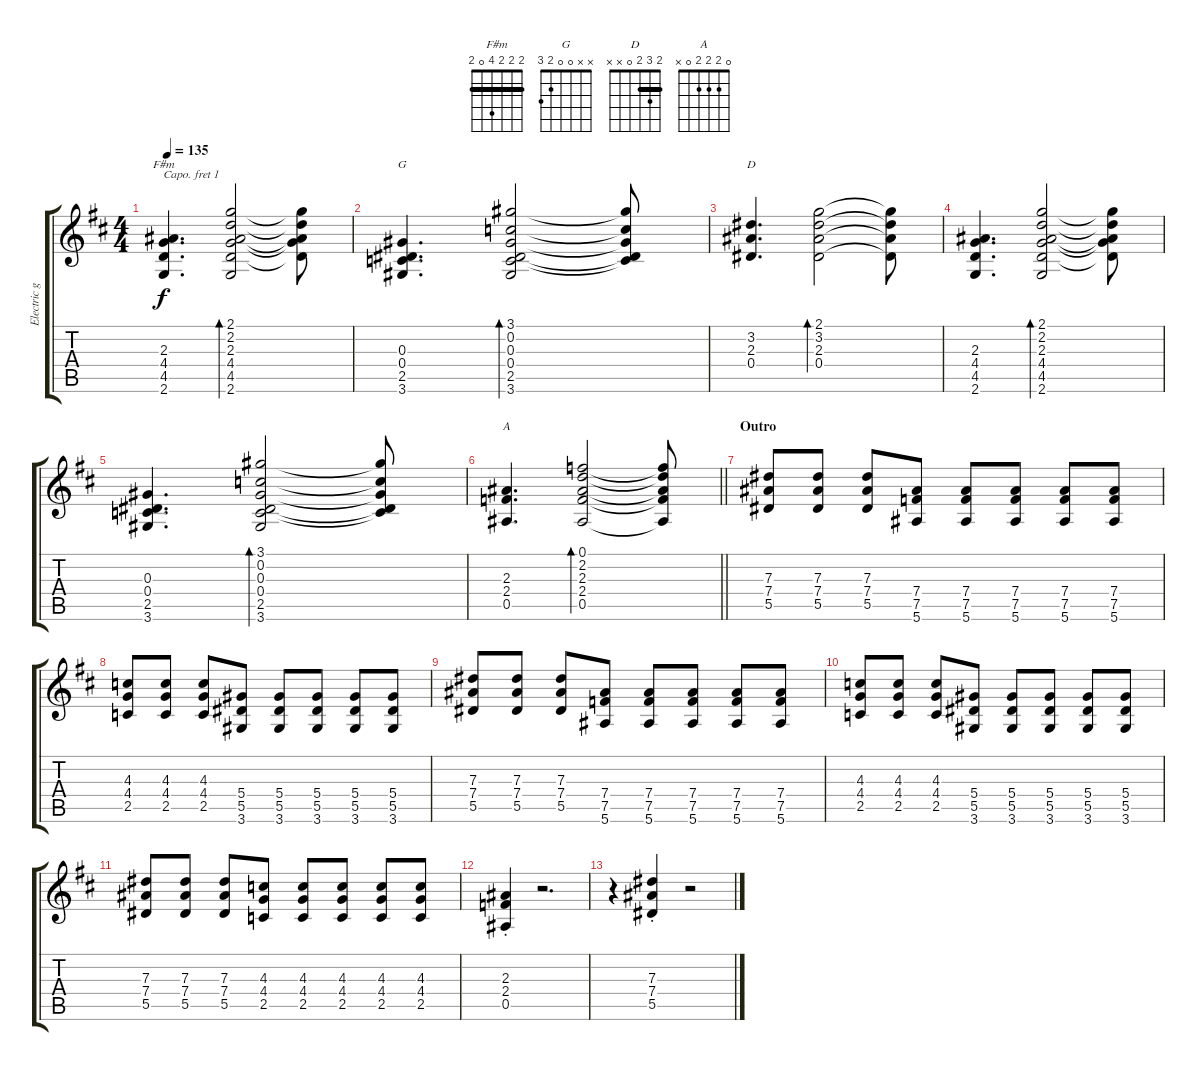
\track ("Electric guitar 1" "Electric g") {instrument overdrivenguitar}
\staff {score tabs}
\capo 1
\tuning (E4 B3 G3 D3 A2 E2) {hide}
\chord ("F#m" 2 2 2 4 0 2) {barre 2}
\chord ("G" x x 0 0 2 3)
\chord ("D" 2 3 2 0 x x) {barre 2}
\chord ("A" 0 2 2 2 0 x)
\ts (4 4)
\tempo 135
\clef g2
\ks d
(2.3 4.4 4.5 2.6).4{d ch "F#m" dy f} (2.1 2.2 2.3 4.4 4.5 2.6).2{bd 60} (2.1{t} 2.2{t} 2.3{t} 4.4{t} 4.5{t}).8 |
(0.3 0.4 2.5 3.6).4{d ch "G"} (3.1 0.2 0.3 0.4 2.5 3.6).2{bd 60} (3.1{t} 0.2{t} 0.3{t} 0.4{t} 2.5{t}).8 |
(3.2 2.3 0.4).4{d ch "D"} (2.1 3.2 2.3 0.4).2{bd 60} (2.1{t} 3.2{t} 2.3{t} 0.4{t}).8 |
(2.3 4.4 4.5 2.6).4{d} (2.1 2.2 2.3 4.4 4.5 2.6).2{bd 60} (2.1{t} 2.2{t} 2.3{t} 4.4{t} 4.5{t}).8 |
(0.3 0.4 2.5 3.6).4{d} (3.1 0.2 0.3 0.4 2.5 3.6).2{bd 60} (3.1{t} 0.2{t} 0.3{t} 0.4{t} 2.5{t}).8 |
\barLineRight lightlight
(2.3 2.4 0.5).4{d ch "A"} (0.1 2.2 2.3 2.4 0.5).2{bd 60} (0.1{t} 2.2{t} 2.3{t} 2.4{t} 0.5{t}).8 |
\section ("" "Outro")
(7.3 7.4 5.5).8 (7.3 7.4 5.5).8 (7.3 7.4 5.5).8 (7.4 7.5 5.6).8 (7.4 7.5 5.6).8 (7.4 7.5 5.6).8 (7.4 7.5 5.6).8 (7.4 7.5 5.6).8 |
(4.3 4.4 2.5).8 (4.3 4.4 2.5).8 (4.3 4.4 2.5).8 (5.4 5.5 3.6).8 (5.4 5.5 3.6).8 (5.4 5.5 3.6).8 (5.4 5.5 3.6).8 (5.4 5.5 3.6).8 |
(7.3 7.4 5.5).8 (7.3 7.4 5.5).8 (7.3 7.4 5.5).8 (7.4 7.5 5.6).8 (7.4 7.5 5.6).8 (7.4 7.5 5.6).8 (7.4 7.5 5.6).8 (7.4 7.5 5.6).8 |
(4.3 4.4 2.5).8 (4.3 4.4 2.5).8 (4.3 4.4 2.5).8 (5.4 5.5 3.6).8 (5.4 5.5 3.6).8 (5.4 5.5 3.6).8 (5.4 5.5 3.6).8 (5.4 5.5 3.6).8 |
(7.3 7.4 5.5).8 (7.3 7.4 5.5).8 (7.3 7.4 5.5).8 (4.3 4.4 2.5).8 (4.3 4.4 2.5).8 (4.3 4.4 2.5).8 (4.3 4.4 2.5).8 (4.3 4.4 2.5).8 |
(2.3{st} 2.4{st} 0.5{st}).4 r.2{d} |
r.4 (7.3{st} 7.4{st} 5.5{st}).4 r.2
